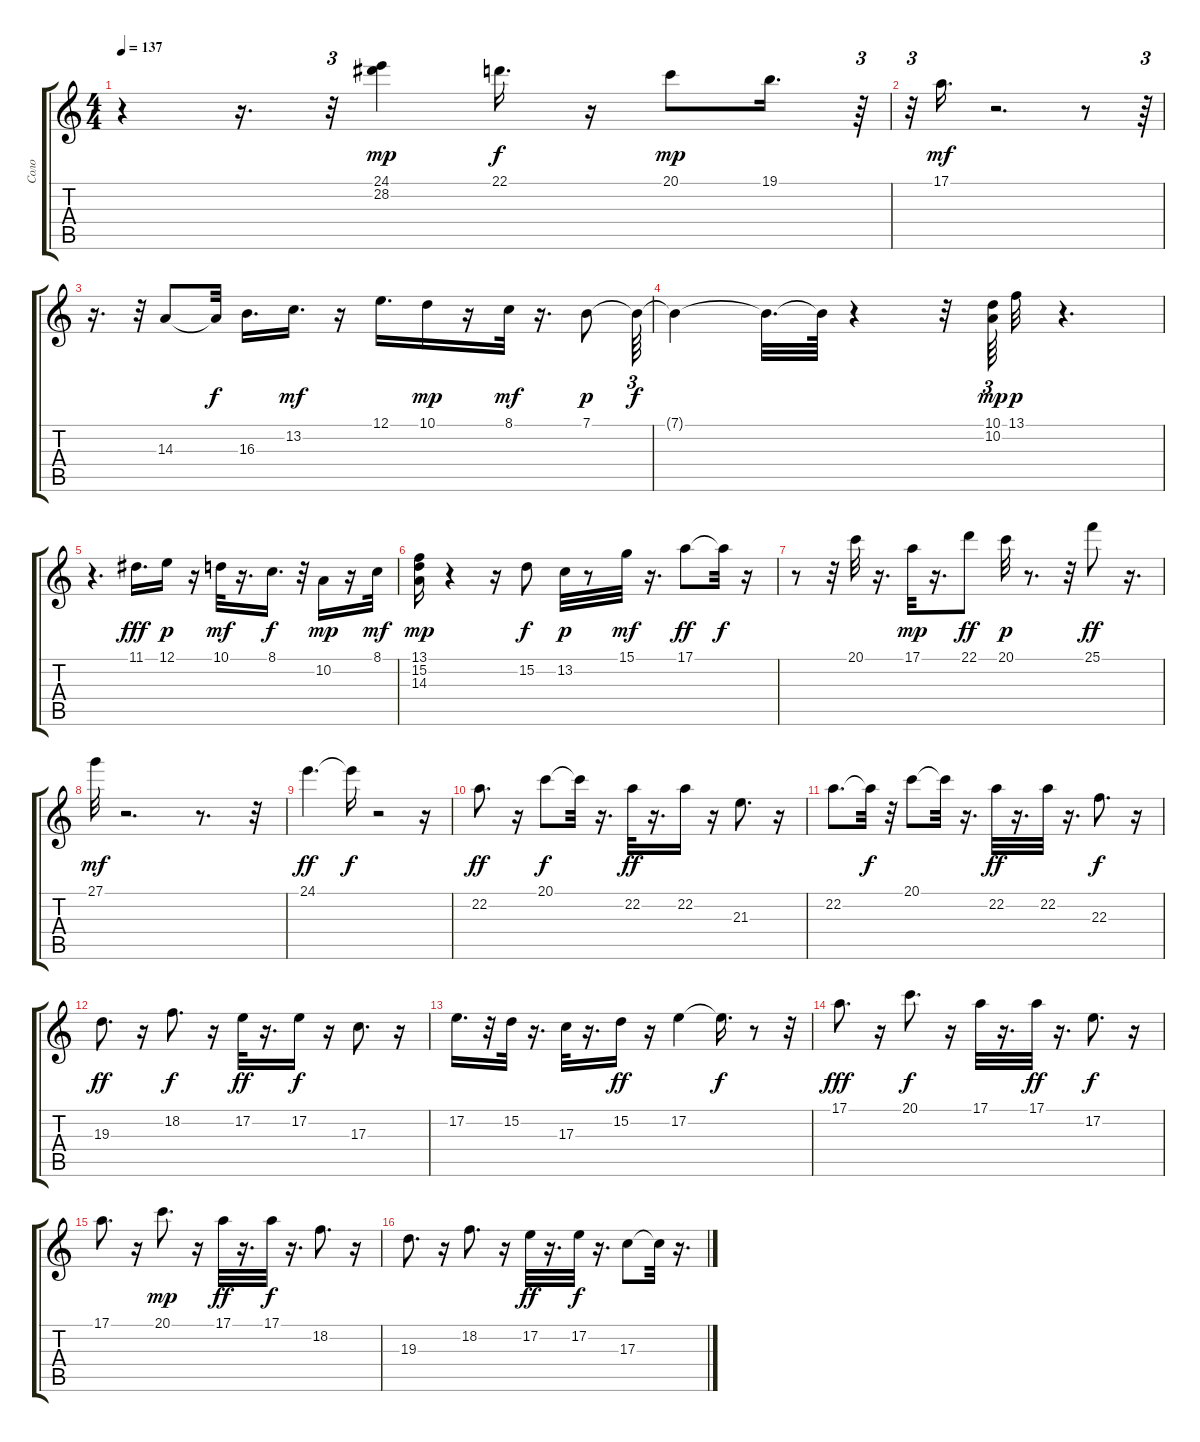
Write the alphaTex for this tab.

\track ("Соло" "Соло") {instrument flute}
\staff {score tabs}
\tuning (E4 B3 G3 D3 A2 E2) {hide}
\ts (4 4)
\tempo 137
\clef g2
\ks c
r.4{dy f} r.16{d} r.32{tu (3 2)} (24.1 28.2).4{dy mp} 22.1.16{d dy f} r.16 20.1.8{dy mp} 19.1.16{d} r.64{tu (3 2)} |
r.32{tu (3 2)} 17.1.16{d dy mf} r.2{d} r.8 r.64{tu (3 2)} |
r.16{d} r.32{tu (3 2)} 14.3.8 14.3{t}.32{dy f} 16.3.16{d} 13.2.16{d dy mf} r.16 12.1.16{d} 10.1.16{dy mp} r.16 8.1.32{dy mf} r.16{d} 7.1.8{dy p} 7.1{t}.64{tu (3 2) dy f} |
7.1{t}.4 7.1{t}.32{d} 7.1{t}.64 r.4 r.32 (10.1 10.2).64{tu (3 2) dy mp} 13.1.32{dy p} r.4{d} |
r.4{d} 11.1.16{d dy fff} 12.1.16{dy p} r.16 10.1.32{dy mf} r.16{d} 8.1.16{d dy f} r.32 10.2.16{dy mp} r.16 8.1.32{dy mf} |
(13.1 15.2 14.3).16{dy mp} r.4 r.16 15.2.8{dy f} 13.2.32{dy p} r.8 15.1.32{dy mf} r.16{d} 17.1.8{dy ff} 17.1{t}.32{dy f} r.16 |
r.8 r.32 20.1.32 r.16{d} 17.1.32{dy mp} r.16{d} 22.1.8{dy ff} 20.1.32{dy p} r.8{d} r.32 25.1.8{dy ff} r.16{d} |
27.1.32{dy mf} r.2{d} r.8{d} r.32 |
24.1.4{d dy ff} 24.1{t}.16{dy f} r.2 r.16 |
22.2.8{d dy ff} r.16 20.1.8{dy f} 20.1{t}.32 r.16{d} 22.2.32{dy ff} r.16{d} 22.2.16 r.16 21.3.8{d} r.16 |
22.2.8{d} 22.2{t}.32{dy f} r.32 20.1.8 20.1{t}.32 r.16{d} 22.2.32{dy ff} r.16{d} 22.2.32 r.16{d} 22.3.8{d dy f} r.16 |
19.3.8{d dy ff} r.16 18.2.8{d dy f} r.16 17.2.32{dy ff} r.16{d} 17.2.16{dy f} r.16 17.3.8{d} r.16 |
17.2.16{d} r.32 15.2.32 r.16{d} 17.3.32 r.16{d} 15.2.16{dy ff} r.16 17.2.4 17.2{t}.16{d dy f} r.8 r.32 |
17.1.8{d dy fff} r.16 20.1.8{d dy f} r.16 17.1.32 r.16{d} 17.1.32{dy ff} r.16{d} 17.2.8{d dy f} r.16 |
17.1.8{d} r.16 20.1.8{d dy mp} r.16 17.1.32{dy ff} r.16{d} 17.1.32{dy f} r.16{d} 18.2.8{d} r.16 |
19.3.8{d} r.16 18.2.8{d} r.16 17.2.32{dy ff} r.16{d} 17.2.32{dy f} r.16{d} 17.3.8 17.3{t}.32 r.16{d}
